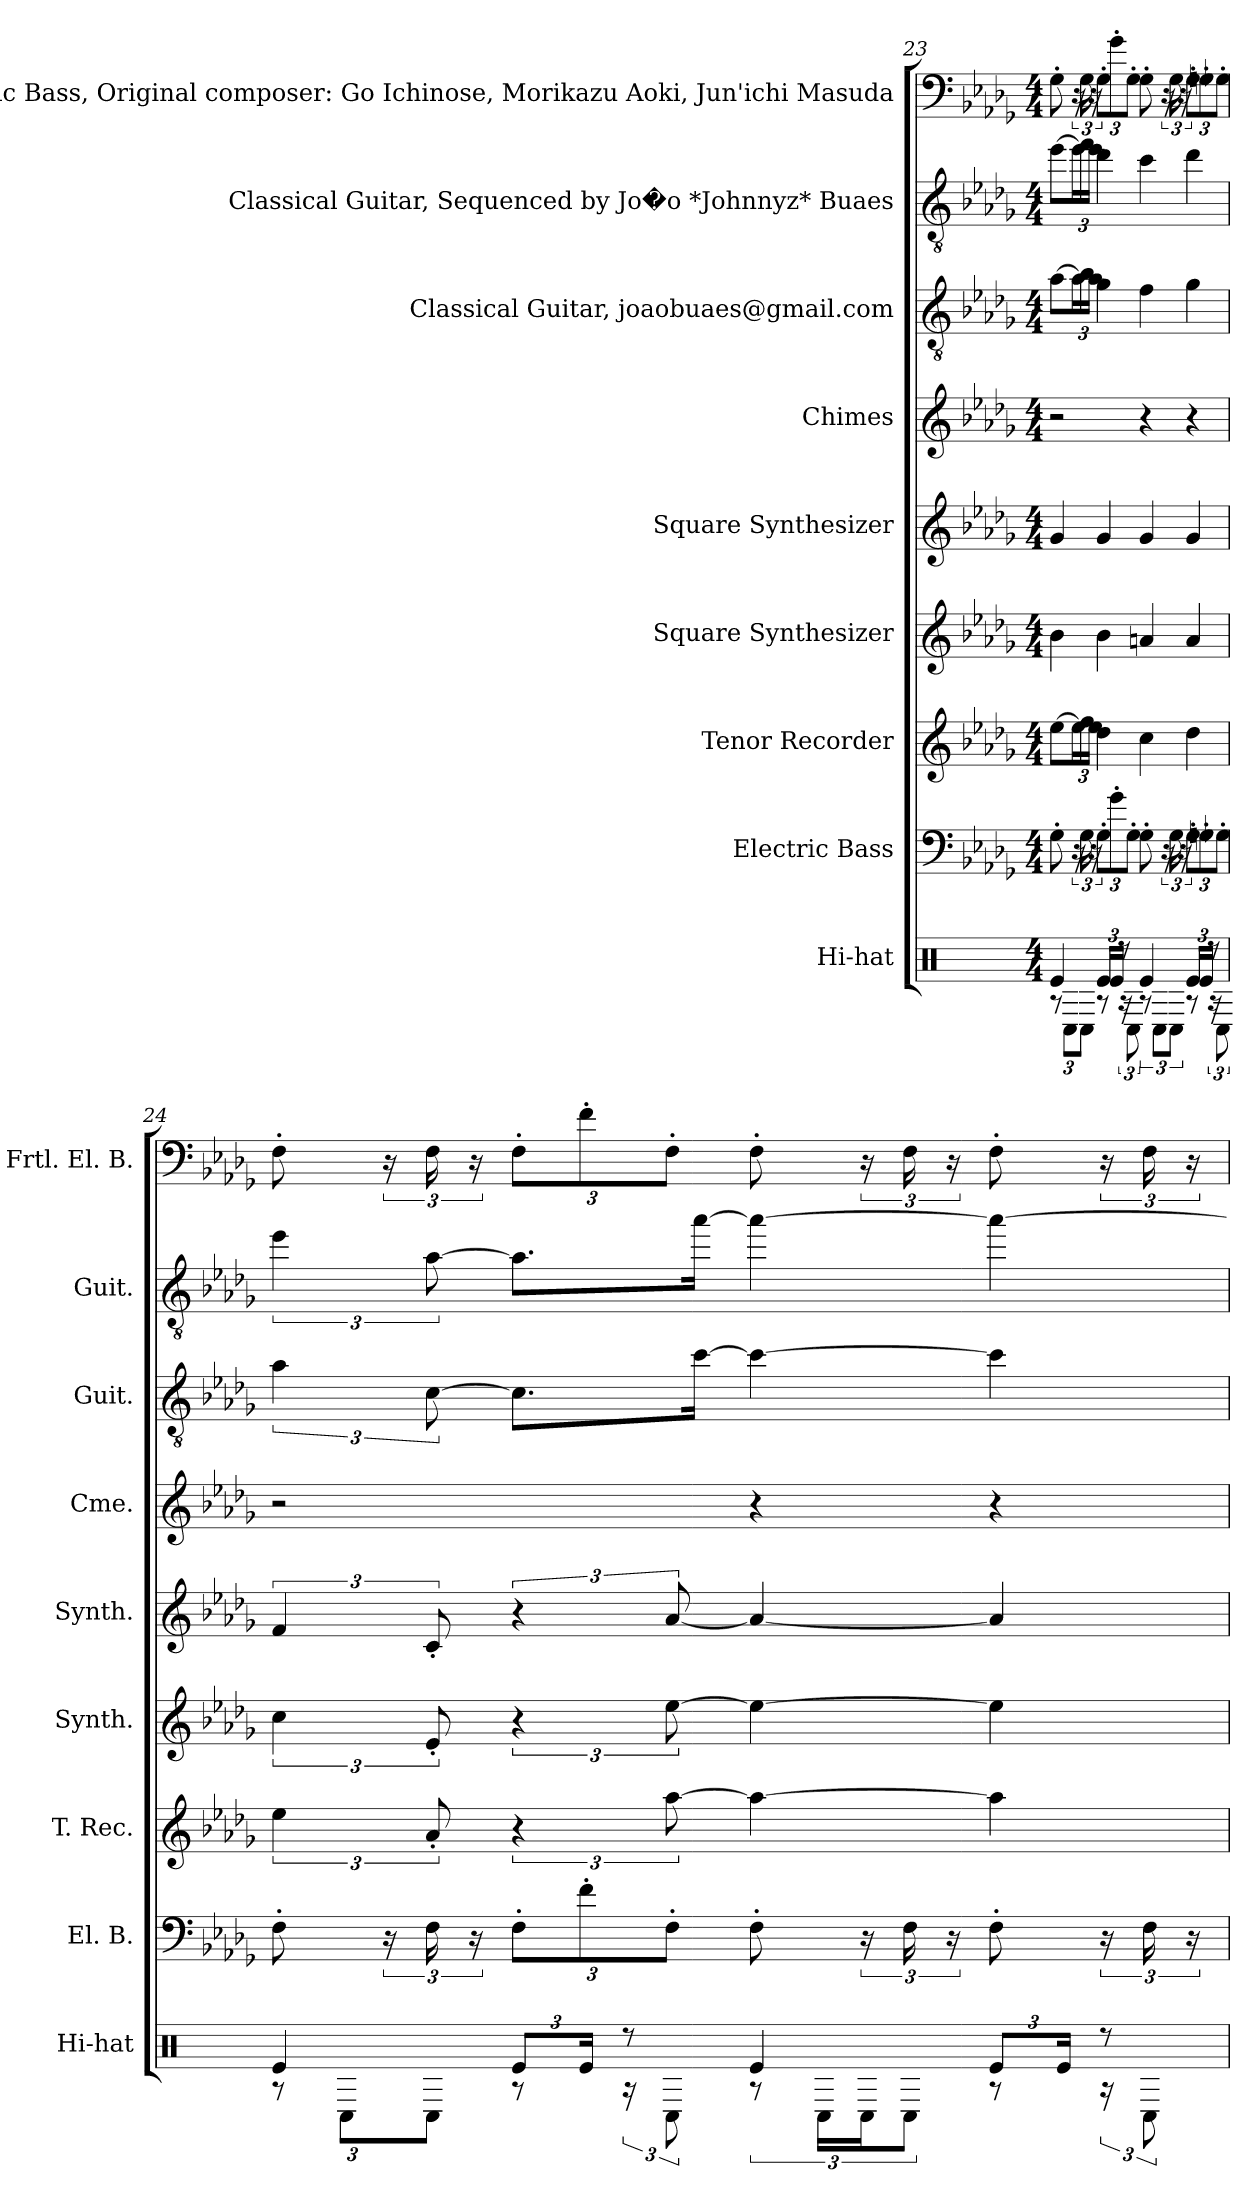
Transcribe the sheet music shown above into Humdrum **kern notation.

**kern	**kern	**kern	**kern	**kern	**kern	**kern	**kern	**kern
*part9	*part8	*part7	*part6	*part5	*part4	*part3	*part2	*part1
*staff9	*staff8	*staff7	*staff6	*staff5	*staff4	*staff3	*staff2	*staff1
*I"Hi-hat	*I"Electric Bass	*I"Tenor Recorder	*I"Square Synthesizer	*I"Square Synthesizer	*I"Chimes	*I"Classical Guitar, joaobuaes@gmail.com	*I"Classical Guitar, Sequenced by Jo�o *Johnnyz* Buaes	*I"Fretless Electric Bass, Original composer: Go Ichinose, Morikazu Aoki, Jun'ichi Masuda
*I'Hi-hat	*I'El. B.	*I'T. Rec.	*I'Synth.	*I'Synth.	*I'Cme.	*I'Guit.	*I'Guit.	*I'Frtl. El. B.
*clefX	*clefF4	*clefG2	*clefG2	*clefG2	*clefG2	*clefGv2	*clefGv2	*clefF4
*	*ITrd7c12	*	*	*	*	*	*	*ITrd7c12
*k[]	*k[b-e-a-d-g-]	*k[b-e-a-d-g-]	*k[b-e-a-d-g-]	*k[b-e-a-d-g-]	*k[b-e-a-d-g-]	*k[b-e-a-d-g-]	*k[b-e-a-d-g-]	*k[b-e-a-d-g-]
*M4/4	*M4/4	*M4/4	*M4/4	*M4/4	*M4/4	*M4/4	*M4/4	*M4/4
=23	=23	=23	=23	=23	=23	=23	=23	=23
*^	*	*	*	*	*	*	*	*
4Re/	12r	8GG-'\	[8ee-\L	4b-\	4g-/	2r	[8a-\L	[8ee-\L	8GG-'\
.	12RC\L	.	.	.	.	.	.	.	.
*	*	*	*Xbrackettup	*	*	*	*Xbrackettup	*Xbrackettup	*
.	.	24r	24ee-\L]	.	.	.	24a-\L]	24ee-\L]	24r
.	12RC\J	24GG-\	24ff\	.	.	.	24b-\	24ff\	24GG-\
.	.	24r	24ee-\JJ	.	.	.	24a-\JJ	24ee-\JJ	24r
*Xbrackettup	*	*Xbrackettup	*	*	*	*	*	*	*Xbrackettup
12Re/L	8r	12GG-'\L	4dd-\	4b-\	4g-/	.	4g-\	4dd-\	12GG-'\L
24Re/Jk	.	12G-'\	.	.	.	.	.	.	12G-'\
*	*brackettup	*	*	*	*	*	*	*	*
8r	24r	.	.	.	.	.	.	.	.
.	12RC\	12GG-'\J	.	.	.	.	.	.	12GG-'\J
4Re/	12r	8GG-'\	4cc\	4an/	4g-/	4r	4f\	4cc\	8GG-'\
.	12RC\L	.	.	.	.	.	.	.	.
*	*	*brackettup	*	*	*	*	*	*	*brackettup
.	.	24r	.	.	.	.	.	.	24r
.	12RC\J	24GG-\	.	.	.	.	.	.	24GG-\
.	.	24r	.	.	.	.	.	.	24r
*Xbrackettup	*	*Xbrackettup	*	*	*	*	*	*	*Xbrackettup
12Re/L	8r	12GG-'\L	4dd-\	4a/	4g-/	4r	4g-\	4dd-\	12GG-'\L
24Re/Jk	.	12GGn'\	.	.	.	.	.	.	12GGn'\
*	*brackettup	*	*	*	*	*	*	*	*
8r	24r	.	.	.	.	.	.	.	.
.	12RC\	12GG-X'\J	.	.	.	.	.	.	12GG-X'\J
!!LO:PB:g=z
=24	=24	=24	=24	=24	=24	=24	=24	=24	=24
*	*	*	*brackettup	*	*	*	*brackettup	*brackettup	*
4Re/	12r	8FF'\	6ee-\	6cc\	6f/	2r	6a-\	6ee-\	8FF'\
.	12RC\L	.	.	.	.	.	.	.	.
*	*	*brackettup	*	*	*	*	*	*	*brackettup
.	.	24r	.	.	.	.	.	.	24r
.	12RC\J	24FF\	12a-'/	12e-'/	12c'/	.	[12c\	[12a-\	24FF\
.	.	24r	.	.	.	.	.	.	24r
*Xbrackettup	*	*Xbrackettup	*	*	*	*	*	*	*Xbrackettup
12Re/L	8r	12FF'\L	6r	6r	6r	.	8.c\L]	8.a-\L]	12FF'\L
24Re/Jk	.	12F'\	.	.	.	.	.	.	12F'\
*	*brackettup	*	*	*	*	*	*	*	*
8r	24r	.	.	.	.	.	.	.	.
.	12RC\	12FF'\J	[12aa-\	[12ee-\	[12a-/	.	.	.	12FF'\J
.	.	.	.	.	.	.	[16cc\Jk	[16aa-\Jk	.
4Re/	12r	8FF'\	4aa-\_	4ee-\_	4a-/_	4r	4cc\_	4aa-\_	8FF'\
.	24RC\LL	.	.	.	.	.	.	.	.
*	*Xbrackettup	*brackettup	*	*	*	*	*	*	*brackettup
.	24RC\J	24r	.	.	.	.	.	.	24r
.	12RC\J	24FF\	.	.	.	.	.	.	24FF\
.	.	24r	.	.	.	.	.	.	24r
12Re/L	8r	8FF'\	4aa-\]	4ee-\]	4a-/]	4r	4cc\]	4aa-\_	8FF'\
24Re/Jk	.	.	.	.	.	.	.	.	.
*	*brackettup	*	*	*	*	*	*	*	*
8r	24r	24r	.	.	.	.	.	.	24r
.	12RC\	24FF\	.	.	.	.	.	.	24FF\
.	.	24r	.	.	.	.	.	.	24r
*v	*v	*	*	*	*	*	*	*	*
=	=	=	=	=	=	=	=	=
*-	*-	*-	*-	*-	*-	*-	*-	*-
